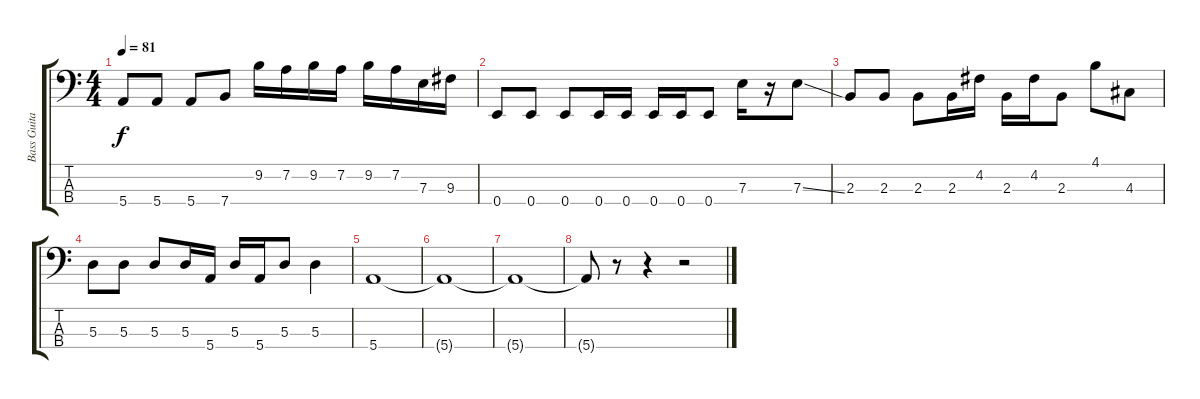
\track ("Bass Guitar" "Bass Guita") {instrument electricbassfinger}
\staff {score tabs}
\tuning (G2 D2 A1 E1) {hide}
\ts (4 4)
\tempo 81
\clef f4
\ks c
5.4.8{dy f} 5.4.8 5.4.8 7.4.8 9.2.16 7.2.16 9.2.16 7.2.16 9.2.16 7.2.16 7.3.16 9.3.16 |
0.4.8 0.4.8 0.4.8 0.4.16 0.4.16 0.4.16 0.4.16 0.4.8 7.3.16 r.16 7.3{ss}.8 |
2.3.8 2.3.8 2.3.8 2.3.16 4.2.16 2.3.16 4.2.16 2.3.8 4.1.8 4.3.8 |
5.3.8 5.3.8 5.3.8 5.3.16 5.4.16 5.3.16 5.4.16 5.3.8 5.3.4 |
5.4.1 |
5.4{t}.1 |
5.4{t}.1 |
5.4{t}.8 r.8 r.4 r.2
